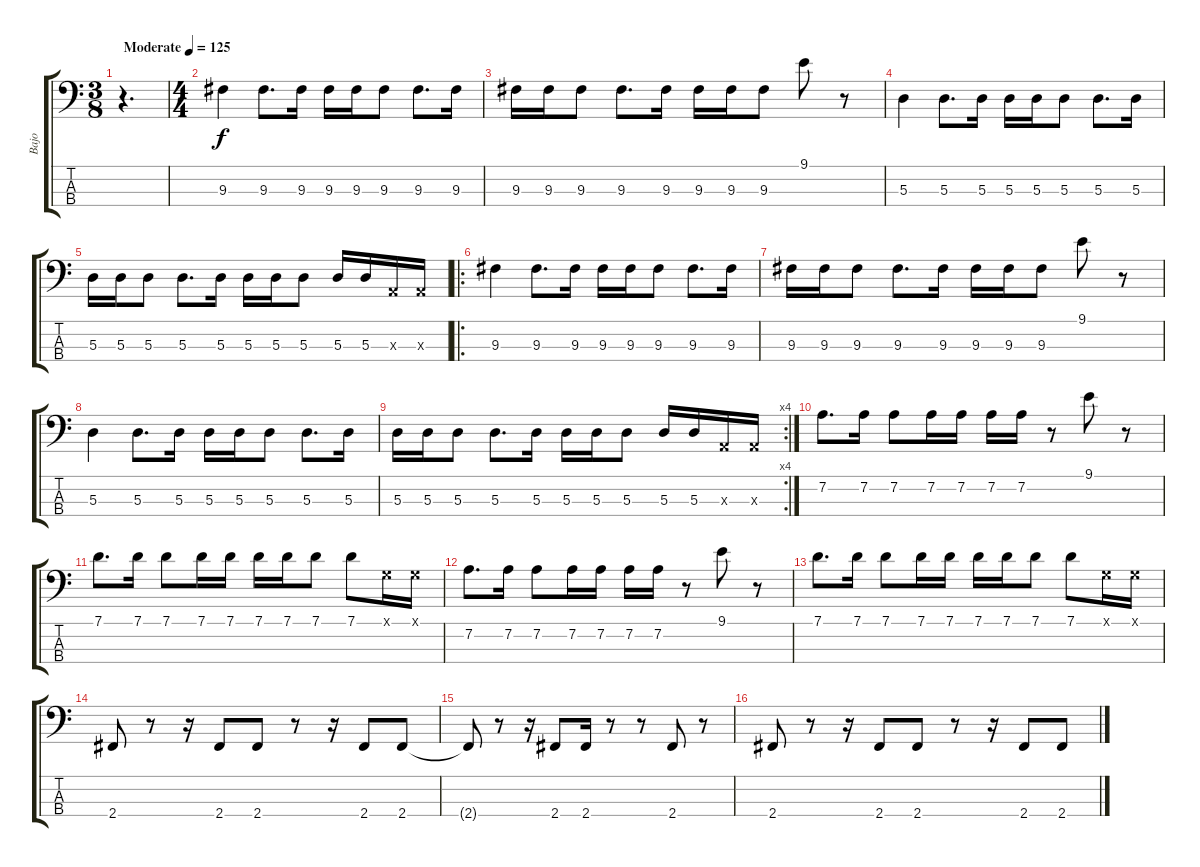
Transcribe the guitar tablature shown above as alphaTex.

\track ("Bajo" "Bajo") {instrument electricbassfinger}
\staff {score tabs}
\tuning (G2 D2 A1 E1) {hide}
\ts (3 8)
\tempo (125 "Moderate")
\clef f4
\ks c
r.4{d dy f instrument electricbassfinger} |
\ts (4 4)
9.3.4 9.3.8{d} 9.3.16 9.3.16 9.3.16 9.3.8 9.3.8{d} 9.3.16 |
9.3.16 9.3.16 9.3.8 9.3.8{d} 9.3.16 9.3.16 9.3.16 9.3.8 9.1.8 r.8 |
5.3.4 5.3.8{d} 5.3.16 5.3.16 5.3.16 5.3.8 5.3.8{d} 5.3.16 |
5.3.16 5.3.16 5.3.8 5.3.8{d} 5.3.16 5.3.16 5.3.16 5.3.8 5.3.16 5.3.16 0.3{x}.16 0.3{x}.16 |
\ro
9.3.4 9.3.8{d} 9.3.16 9.3.16 9.3.16 9.3.8 9.3.8{d} 9.3.16 |
9.3.16 9.3.16 9.3.8 9.3.8{d} 9.3.16 9.3.16 9.3.16 9.3.8 9.1.8 r.8 |
5.3.4 5.3.8{d} 5.3.16 5.3.16 5.3.16 5.3.8 5.3.8{d} 5.3.16 |
\rc 4
5.3.16 5.3.16 5.3.8 5.3.8{d} 5.3.16 5.3.16 5.3.16 5.3.8 5.3.16 5.3.16 0.3{x}.16 0.3{x}.16 |
7.2.8{d} 7.2.16 7.2.8 7.2.16 7.2.16 7.2.16 7.2.16 r.8 9.1.8 r.8 |
7.1.8{d} 7.1.16 7.1.8 7.1.16 7.1.16 7.1.16 7.1.16 7.1.8 7.1.8 0.1{x}.16 0.1{x}.16 |
7.2.8{d} 7.2.16 7.2.8 7.2.16 7.2.16 7.2.16 7.2.16 r.8 9.1.8 r.8 |
7.1.8{d} 7.1.16 7.1.8 7.1.16 7.1.16 7.1.16 7.1.16 7.1.8 7.1.8 0.1{x}.16 0.1{x}.16 |
2.4.8 r.8 r.16 2.4.8 2.4.8 r.8 r.16 2.4.8 2.4.8 |
2.4{t}.8 r.8 r.16 2.4.8 2.4.16 r.8 r.8 2.4.8 r.8 |
2.4.8 r.8 r.16 2.4.8 2.4.8 r.8 r.16 2.4.8 2.4.8
